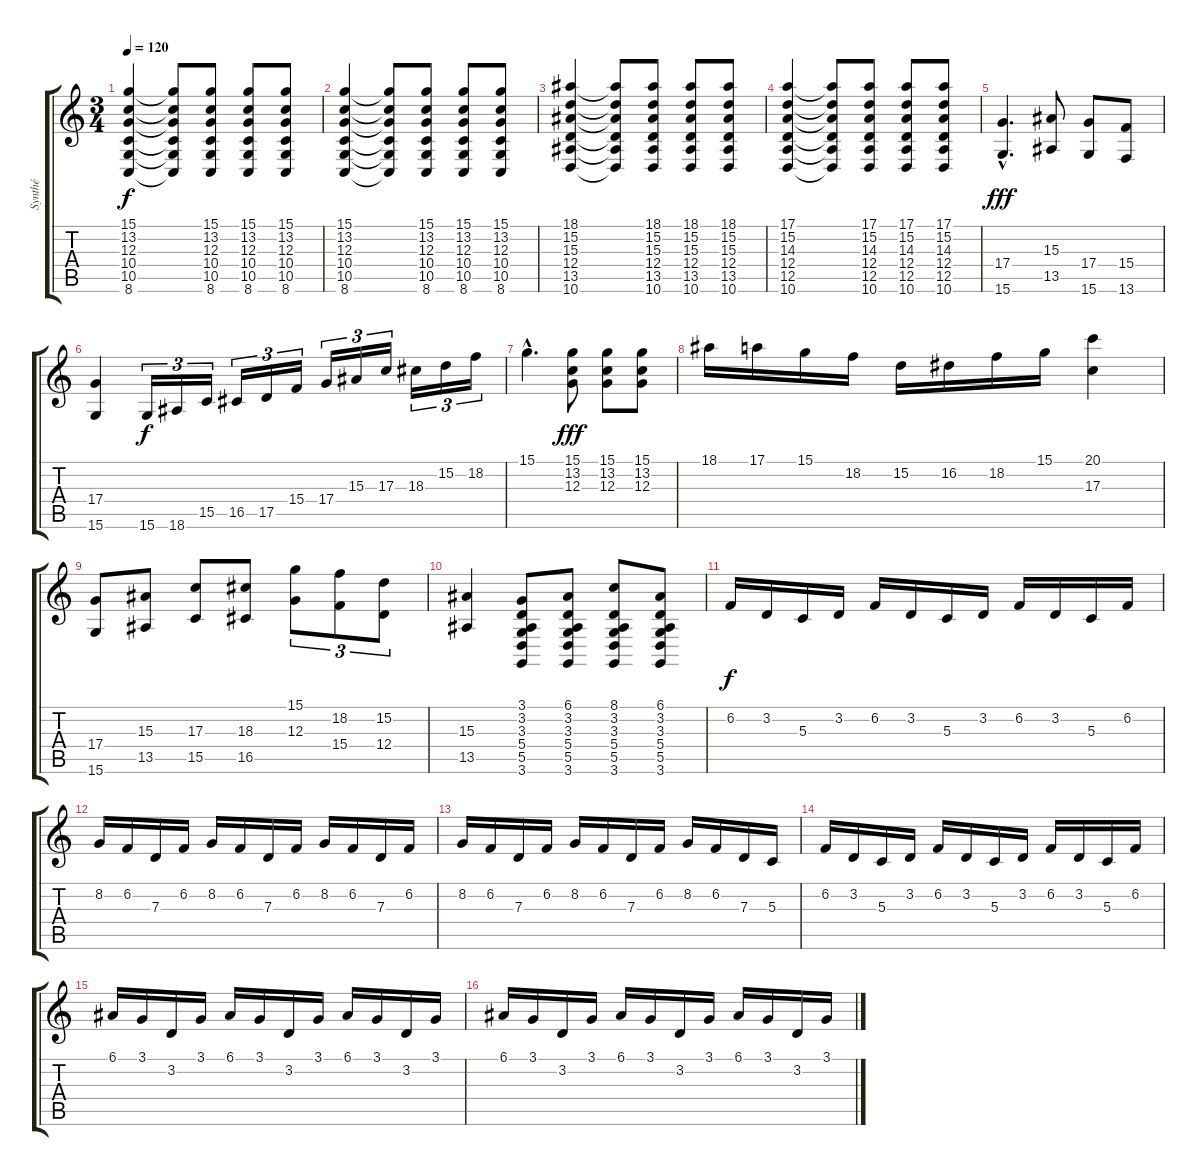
\track ("Synthé" "Synthé") {instrument pad2warm}
\staff {score tabs}
\tuning (E4 B3 G3 D3 A2 E2) {hide}
\ts (3 4)
\tempo 120
\clef g2
\ks c
(15.1 13.2 12.3 10.4 10.5 8.6).4{dy f} (15.1{t} 13.2{t} 12.3{t} 10.4{t} 10.5{t} 8.6{t}).8 (15.1 13.2 12.3 10.4 10.5 8.6).8 (15.1 13.2 12.3 10.4 10.5 8.6).8 (15.1 13.2 12.3 10.4 10.5 8.6).8 |
(15.1 13.2 12.3 10.4 10.5 8.6).4 (15.1{t} 13.2{t} 12.3{t} 10.4{t} 10.5{t} 8.6{t}).8 (15.1 13.2 12.3 10.4 10.5 8.6).8 (15.1 13.2 12.3 10.4 10.5 8.6).8 (15.1 13.2 12.3 10.4 10.5 8.6).8 |
(18.1 15.2 15.3 12.4 13.5 10.6).4 (18.1{t} 15.2{t} 15.3{t} 12.4{t} 13.5{t} 10.6{t}).8 (18.1 15.2 15.3 12.4 13.5 10.6).8 (18.1 15.2 15.3 12.4 13.5 10.6).8 (18.1 15.2 15.3 12.4 13.5 10.6).8 |
(17.1 15.2 14.3 12.4 12.5 10.6).4 (17.1{t} 15.2{t} 14.3{t} 12.4{t} 12.5{t} 10.6{t}).8 (17.1 15.2 14.3 12.4 12.5 10.6).8 (17.1 15.2 14.3 12.4 12.5 10.6).8 (17.1 15.2 14.3 12.4 12.5 10.6).8 |
(17.4{hac} 15.6{hac}).4{d dy fff volume 16 instrument acousticgrandpiano} (15.3 13.5).8 (17.4 15.6).8 (15.4 13.6).8 |
(17.4 15.6).4 15.6.16{tu (3 2) dy f} 18.6.16{tu (3 2)} 15.5.16{tu (3 2)} 16.5.16{tu (3 2)} 17.5.16{tu (3 2)} 15.4.16{tu (3 2)} 17.4.16{tu (3 2)} 15.3.16{tu (3 2)} 17.3.16{tu (3 2)} 18.3.16{tu (3 2)} 15.2.16{tu (3 2)} 18.2.16{tu (3 2)} |
15.1{hac}.4{d} (15.1 13.2 12.3).8{dy fff} (15.1 13.2 12.3).8 (15.1 13.2 12.3).8 |
18.1.16 17.1.16 15.1.16 18.2.16 15.2.16 16.2.16 18.2.16 15.1.16 (20.1 17.3).4 |
(17.4 15.6).8 (15.3 13.5).8 (17.3 15.5).8 (18.3 16.5).8 (15.1 12.3).8{tu (3 2)} (18.2 15.4).8{tu (3 2)} (15.2 12.4).8{tu (3 2)} |
(15.3 13.5).4 (3.1 3.2 3.3 5.4 5.5 3.6).8 (6.1 3.2 3.3 5.4 5.5 3.6).8 (8.1 3.2 3.3 5.4 5.5 3.6).8 (6.1 3.2 3.3 5.4 5.5 3.6).8 |
6.2.16{dy f instrument acousticgrandpiano} 3.2.16 5.3.16 3.2.16 6.2.16 3.2.16 5.3.16 3.2.16 6.2.16 3.2.16 5.3.16 6.2.16 |
8.2.16 6.2.16 7.3.16 6.2.16 8.2.16 6.2.16 7.3.16 6.2.16 8.2.16 6.2.16 7.3.16 6.2.16 |
8.2.16 6.2.16 7.3.16 6.2.16 8.2.16 6.2.16 7.3.16 6.2.16 8.2.16 6.2.16 7.3.16 5.3.16 |
6.2.16{instrument acousticgrandpiano} 3.2.16 5.3.16 3.2.16 6.2.16 3.2.16 5.3.16 3.2.16 6.2.16 3.2.16 5.3.16 6.2.16 |
6.1.16 3.1.16 3.2.16 3.1.16 6.1.16 3.1.16 3.2.16 3.1.16 6.1.16 3.1.16 3.2.16 3.1.16 |
6.1.16 3.1.16 3.2.16 3.1.16 6.1.16 3.1.16 3.2.16 3.1.16 6.1.16 3.1.16 3.2.16 3.1.16
